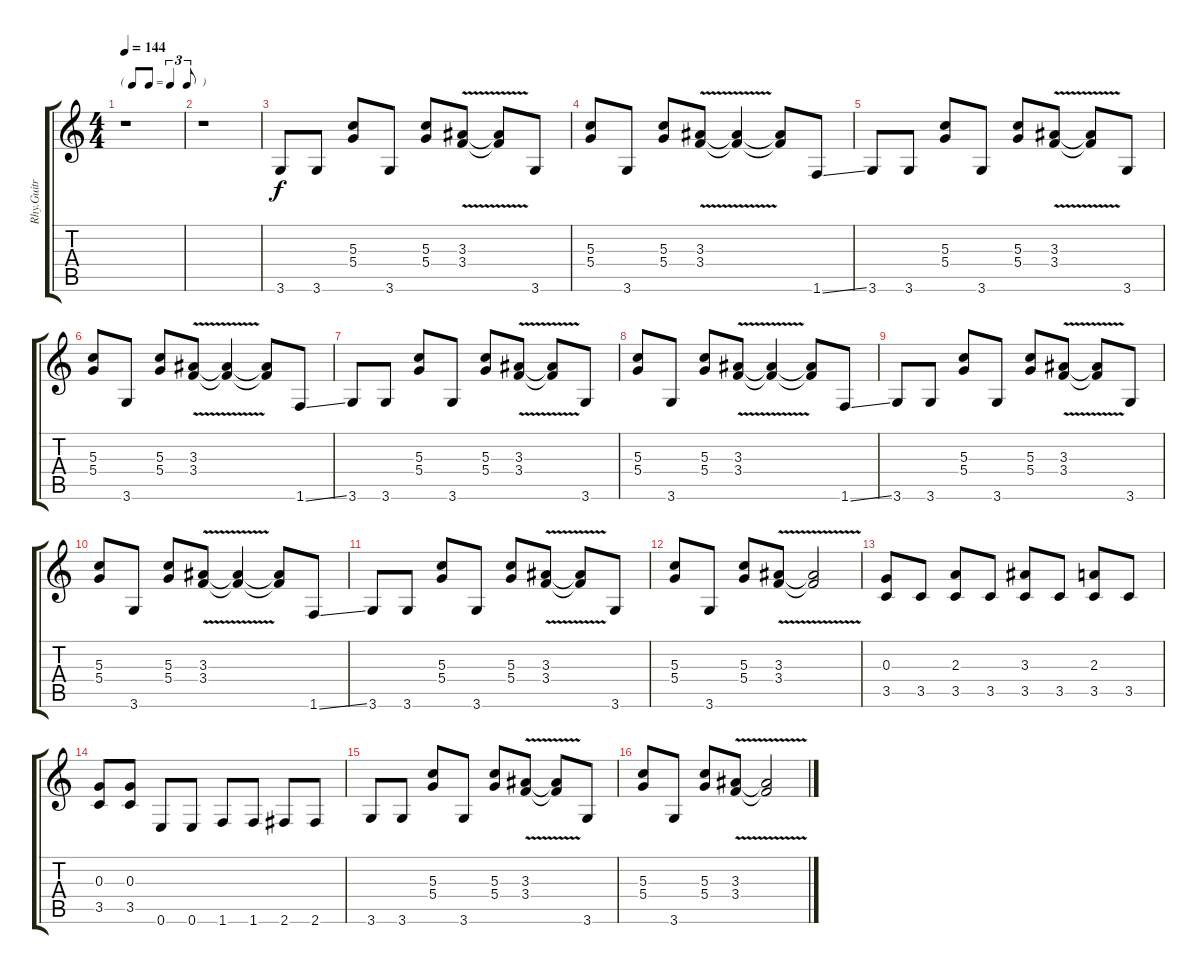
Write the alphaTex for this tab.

\track ("Rhy.Guitr           " "Rhy.Guitr ") {instrument overdrivenguitar}
\staff {score tabs}
\tuning (E4 B3 G3 D3 A2 E2) {hide}
\ts (4 4)
\tf triplet8th
\tempo 144
\clef g2
\ks c
r.1{dy f instrument overdrivenguitar} |
r.1 |
3.6.8 3.6.8 (5.3 5.4).8 3.6.8 (5.3 5.4).8 (3.3{v} 3.4{v}).8 (3.3{t} 3.4{t}).8 3.6.8 |
(5.3 5.4).8 3.6.8 (5.3 5.4).8 (3.3{v} 3.4{v}).8 (3.3{t} 3.4{t}).4 (3.3{t} 3.4{t}).8 1.6{ss}.8 |
3.6.8 3.6.8 (5.3 5.4).8 3.6.8 (5.3 5.4).8 (3.3{v} 3.4{v}).8 (3.3{t} 3.4{t}).8 3.6.8 |
(5.3 5.4).8 3.6.8 (5.3 5.4).8 (3.3{v} 3.4{v}).8 (3.3{t} 3.4{t}).4 (3.3{t} 3.4{t}).8 1.6{ss}.8 |
3.6.8 3.6.8 (5.3 5.4).8 3.6.8 (5.3 5.4).8 (3.3{v} 3.4{v}).8 (3.3{t} 3.4{t}).8 3.6.8 |
(5.3 5.4).8 3.6.8 (5.3 5.4).8 (3.3{v} 3.4{v}).8 (3.3{t} 3.4{t}).4 (3.3{t} 3.4{t}).8 1.6{ss}.8 |
3.6.8 3.6.8 (5.3 5.4).8 3.6.8 (5.3 5.4).8 (3.3{v} 3.4{v}).8 (3.3{t} 3.4{t}).8 3.6.8 |
(5.3 5.4).8 3.6.8 (5.3 5.4).8 (3.3{v} 3.4{v}).8 (3.3{t} 3.4{t}).4 (3.3{t} 3.4{t}).8 1.6{ss}.8 |
3.6.8 3.6.8 (5.3 5.4).8 3.6.8 (5.3 5.4).8 (3.3{v} 3.4{v}).8 (3.3{t} 3.4{t}).8 3.6.8 |
(5.3 5.4).8 3.6.8 (5.3 5.4).8 (3.3{v} 3.4{v}).8 (3.3{t} 3.4{t}).2 |
(0.3 3.5).8 3.5.8 (2.3 3.5).8 3.5.8 (3.3 3.5).8 3.5.8 (2.3 3.5).8 3.5.8 |
(0.3 3.5).8 (0.3 3.5).8 0.6.8 0.6.8 1.6.8 1.6.8 2.6.8 2.6.8 |
3.6.8 3.6.8 (5.3 5.4).8 3.6.8 (5.3 5.4).8 (3.3{v} 3.4{v}).8 (3.3{t} 3.4{t}).8 3.6.8 |
(5.3 5.4).8 3.6.8 (5.3 5.4).8 (3.3{v} 3.4{v}).8 (3.3{t} 3.4{t}).2
